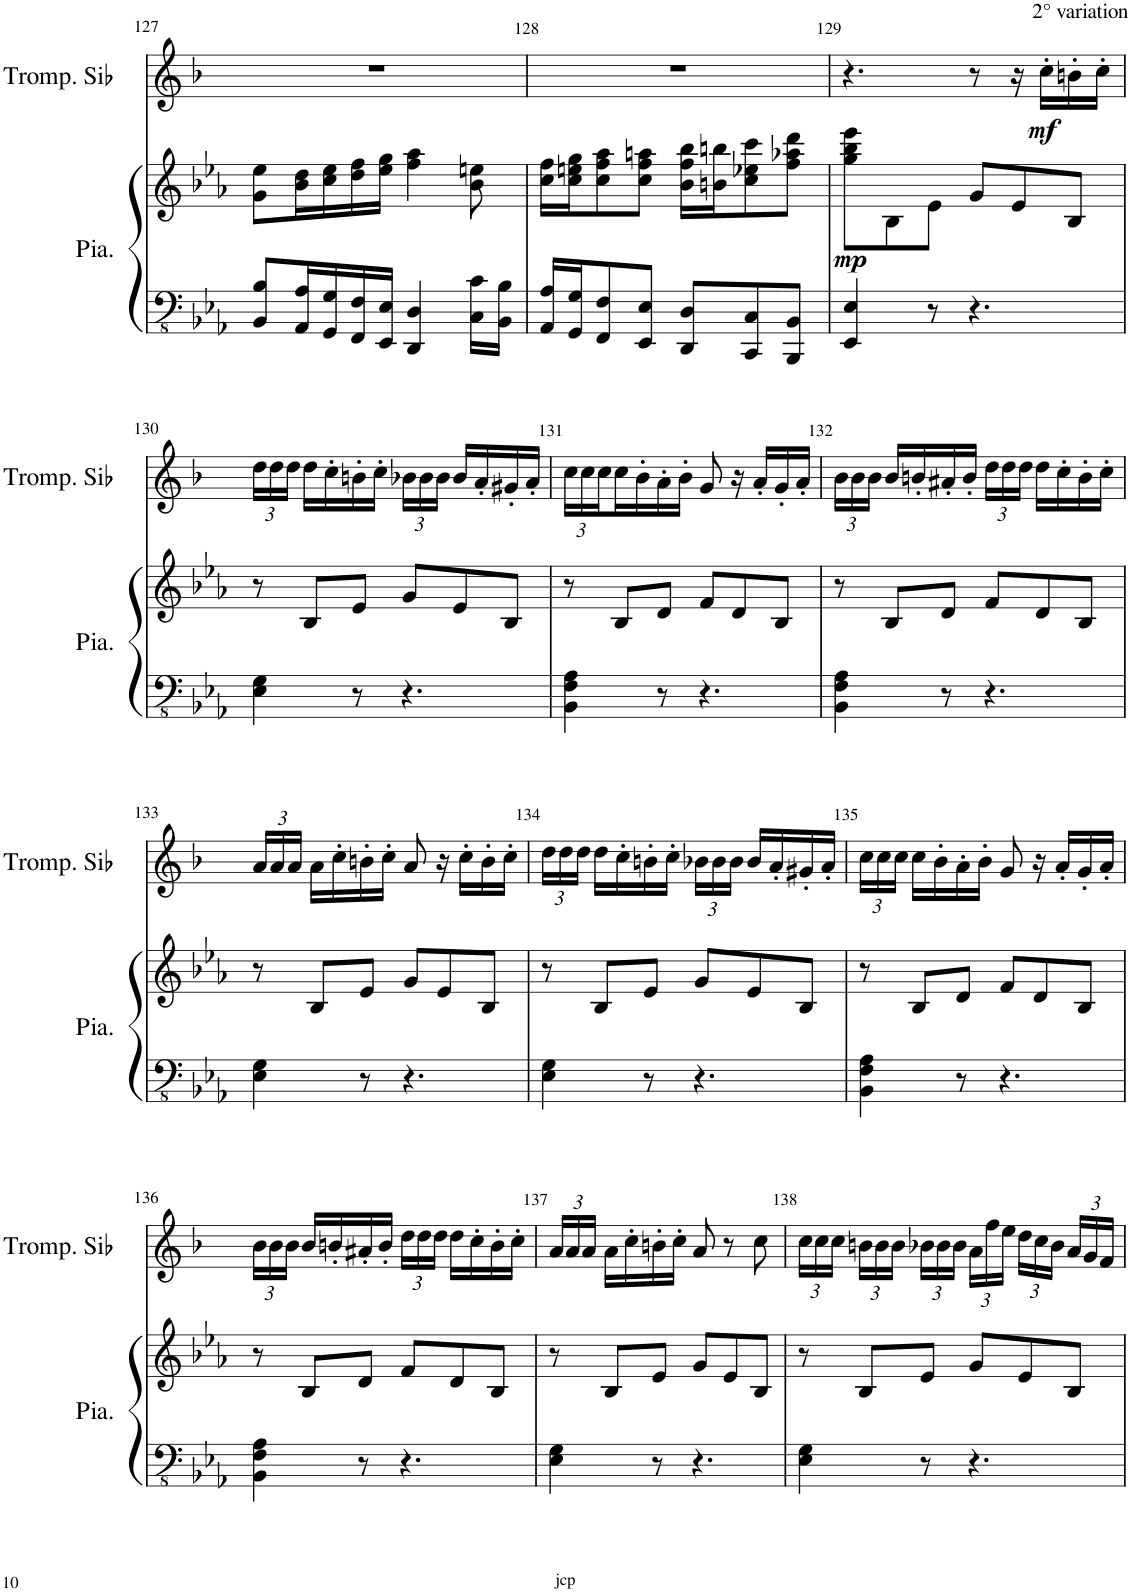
**kern	**kern	**dynam	**kern	**dynam
*part2	*part2	*part2	*part1	*part1
*staff3	*staff2	*staff2/3	*staff1	*staff1
*I"Piano	*	*	*I"Trompette en Sib	*
*I'Pia.	*	*	*I'Tromp. Sib	*
!!LO:PB:g=z
*clefFv4	*clefG2	*	*clefG2	*
*	*	*	*Trd1c2	*
*k[b-e-a-]	*k[b-e-a-]	*	*k[b-]	*
*M6/8	*M6/8	*	*M6/8	*
=127	=127	=127	=127	=127
8BBB-/ 8BB-/L	8g\ 8ee-\L	.	2.r	.
16AAA-/ 16AA-/L	16b-\ 16dd\L	.	.	.
16GGG/ 16GG/	16cc\ 16ee-\	.	.	.
16FFF/ 16FF/	16dd\ 16ff\	.	.	.
16EEE-/ 16EE-/JJ	16ee-\ 16gg\JJ	.	.	.
4DDD/ 4DD/	4ff\ 4aa-\	.	.	.
16CC\ 16C\LL	8b-\ 8een\	.	.	.
16BBB-\ 16BB-\JJ	.	.	.	.
=128	=128	=128	=128	=128
16AAA-/ 16AA-/LL	16cc\ 16ff\LL	.	2.r	.
16GGG/ 16GG/J	16cc\ 16een\ 16gg\J	.	.	.
8FFF/ 8FF/	8cc\ 8ff\ 8aa-\	.	.	.
8EEE-/ 8EE-/J	8cc\ 8ff\ 8aan\J	.	.	.
8DDD/ 8DD/L	16b-\ 16ff\ 16bb-\LL	.	.	.
.	16bn\ 16bbn\J	.	.	.
8CCC/ 8CC/	8cc\ 8ee-X\ 8ccc\	.	.	.
8BBBB-/ 8BBB-/J	8ff\ 8aa-X\ 8ddd\J	.	.	.
=129	=129	=129	=129	=129
!	!	!LO:DY:b	!	!
4EEE-/ 4EE-/	8gg\ 8bb-\ 8eee-\L	mp	4.r	.
.	8B-\	.	.	.
8r	8e-\J	.	.	.
4.r	8g/L	.	8r	.
.	8e-/	.	16r	.
!	!	!	!LO:TX:a:t=2° variation	!
!	!	!	!	!LO:DY:b
.	.	.	16cc'\LL	mf
.	8B-/J	.	16bn'\	.
.	.	.	16cc'\JJ	.
!!LO:LB:g=z
=130	=130	=130	=130	=130
*	*	*	*Xbrackettup	*
4EE-\ 4GG\	8r	.	24dd\LL	.
.	.	.	24dd\	.
.	.	.	24dd\JJ	.
.	8B-/L	.	16dd\LL	.
.	.	.	16cc'\	.
8r	8e-/J	.	16bn'\	.
.	.	.	16cc'\JJ	.
4.r	8g/L	.	24b-X\LL	.
.	.	.	24b-\	.
.	.	.	24b-\JJ	.
.	8e-/	.	16b-/LL	.
.	.	.	16a'/	.
.	8B-/J	.	16g#X'/	.
.	.	.	16a'/JJ	.
=131	=131	=131	=131	=131
4BBB-\ 4FF\ 4AA-\	8r	.	24cc\LL	.
.	.	.	24cc\	.
.	.	.	24cc\	.
.	8B-/L	.	16cc\	.
.	.	.	16b-'\	.
8r	8d/J	.	16a'\	.
.	.	.	16b-'\JJ	.
4.r	8f/L	.	8g/	.
.	8d/	.	16r	.
.	.	.	16a'/LL	.
.	8B-/J	.	16g'/	.
.	.	.	16a'/JJ	.
=132	=132	=132	=132	=132
4BBB-\ 4FF\ 4AA-\	8r	.	24b-\LL	.
.	.	.	24b-\	.
.	.	.	24b-\JJ	.
.	8B-/L	.	16b-/LL	.
.	.	.	16bn'/	.
8r	8d/J	.	16a#X'/	.
.	.	.	16b'/JJ	.
4.r	8f/L	.	24dd\LL	.
.	.	.	24dd\	.
.	.	.	24dd\JJ	.
.	8d/	.	16dd\LL	.
.	.	.	16cc'\	.
.	8B-/J	.	16b'\	.
.	.	.	16cc'\JJ	.
!!LO:LB:g=z
=133	=133	=133	=133	=133
4EE-\ 4GG\	8r	.	24a/LL	.
.	.	.	24a/	.
.	.	.	24a/JJ	.
.	8B-/L	.	16a\LL	.
.	.	.	16cc'\	.
8r	8e-/J	.	16bn'\	.
.	.	.	16cc'\JJ	.
4.r	8g/L	.	8a/	.
.	8e-/	.	16r	.
.	.	.	16cc'\LL	.
.	8B-/J	.	16b'\	.
.	.	.	16cc'\JJ	.
=134	=134	=134	=134	=134
4EE-\ 4GG\	8r	.	24dd\LL	.
.	.	.	24dd\	.
.	.	.	24dd\JJ	.
.	8B-/L	.	16dd\LL	.
.	.	.	16cc'\	.
8r	8e-/J	.	16bn'\	.
.	.	.	16cc'\JJ	.
4.r	8g/L	.	24b-X\LL	.
.	.	.	24b-\	.
.	.	.	24b-\JJ	.
.	8e-/	.	16b-/LL	.
.	.	.	16a'/	.
.	8B-/J	.	16g#X'/	.
.	.	.	16a'/JJ	.
=135	=135	=135	=135	=135
4BBB-\ 4FF\ 4AA-\	8r	.	24cc\LL	.
.	.	.	24cc\	.
.	.	.	24cc\JJ	.
.	8B-/L	.	16cc\LL	.
.	.	.	16b-'\	.
8r	8d/J	.	16a'\	.
.	.	.	16b-'\JJ	.
4.r	8f/L	.	8g/	.
.	8d/	.	16r	.
.	.	.	16a'/LL	.
.	8B-/J	.	16g'/	.
.	.	.	16a'/JJ	.
!!LO:LB:g=z
=136	=136	=136	=136	=136
4BBB-\ 4FF\ 4AA-\	8r	.	24b-\LL	.
.	.	.	24b-\	.
.	.	.	24b-\JJ	.
.	8B-/L	.	16b-/LL	.
.	.	.	16bn'/	.
8r	8d/J	.	16a#X'/	.
.	.	.	16b'/JJ	.
4.r	8f/L	.	24dd\LL	.
.	.	.	24dd\	.
.	.	.	24dd\JJ	.
.	8d/	.	16dd\LL	.
.	.	.	16cc'\	.
.	8B-/J	.	16b'\	.
.	.	.	16cc'\JJ	.
=137	=137	=137	=137	=137
4EE-\ 4GG\	8r	.	24a/LL	.
.	.	.	24a/	.
.	.	.	24a/JJ	.
.	8B-/L	.	16a\LL	.
.	.	.	16cc'\	.
8r	8e-/J	.	16bn'\	.
.	.	.	16cc'\JJ	.
4.r	8g/L	.	8a/	.
.	8e-/	.	8r	.
.	8B-/J	.	8cc\	.
=138	=138	=138	=138	=138
4EE-\ 4GG\	8r	.	24cc\LL	.
.	.	.	24cc\	.
.	.	.	24cc\JJ	.
.	8B-/L	.	24bn\LL	.
.	.	.	24b\	.
.	.	.	24b\JJ	.
8r	8e-/J	.	24b-X\LL	.
.	.	.	24b-\	.
.	.	.	24b-\JJ	.
4.r	8g/L	.	24a\LL	.
.	.	.	24ff\	.
.	.	.	24ee\JJ	.
.	8e-/	.	24dd\LL	.
.	.	.	24cc\	.
.	.	.	24b-\JJ	.
.	8B-/J	.	24a/LL	.
.	.	.	24g/	.
.	.	.	24f/JJ	.
=	=	=	=	=
*-	*-	*-	*-	*-
